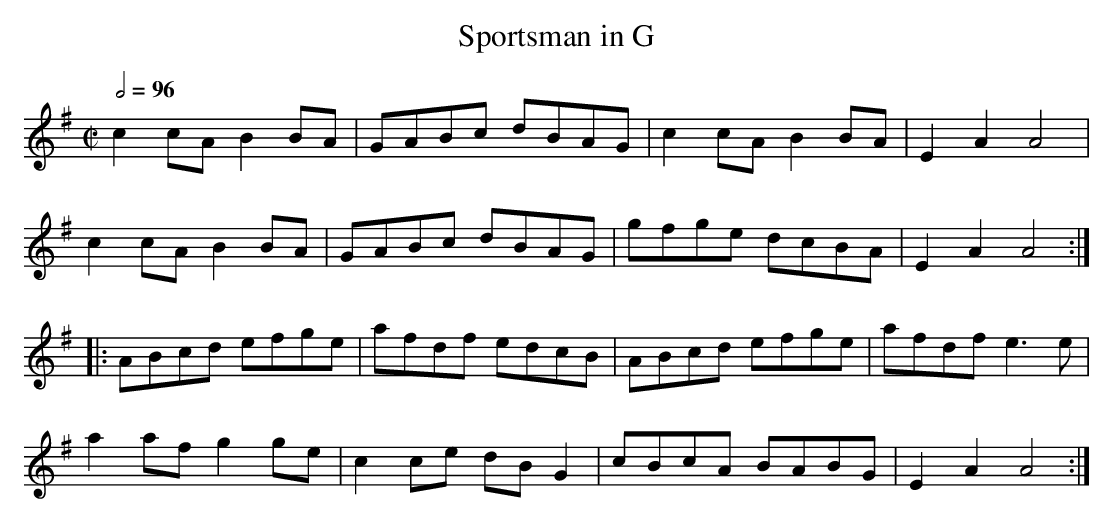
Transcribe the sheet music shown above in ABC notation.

X:1
T:Sportsman in G
M:C|
L:1/8
Q:1/2=96
K:G
c2cAB2BA|GABc dBAG|c2cAB2BA|E2A2A4|
c2cAB2BA|GABc dBAG|gfge dcBA|E2A2A4:|
|:ABcd efge|afdf edcB|ABcd efge|afdfe3e|
a2afg2ge|c2ce dBG2|cBcA BABG|E2A2A4:|
